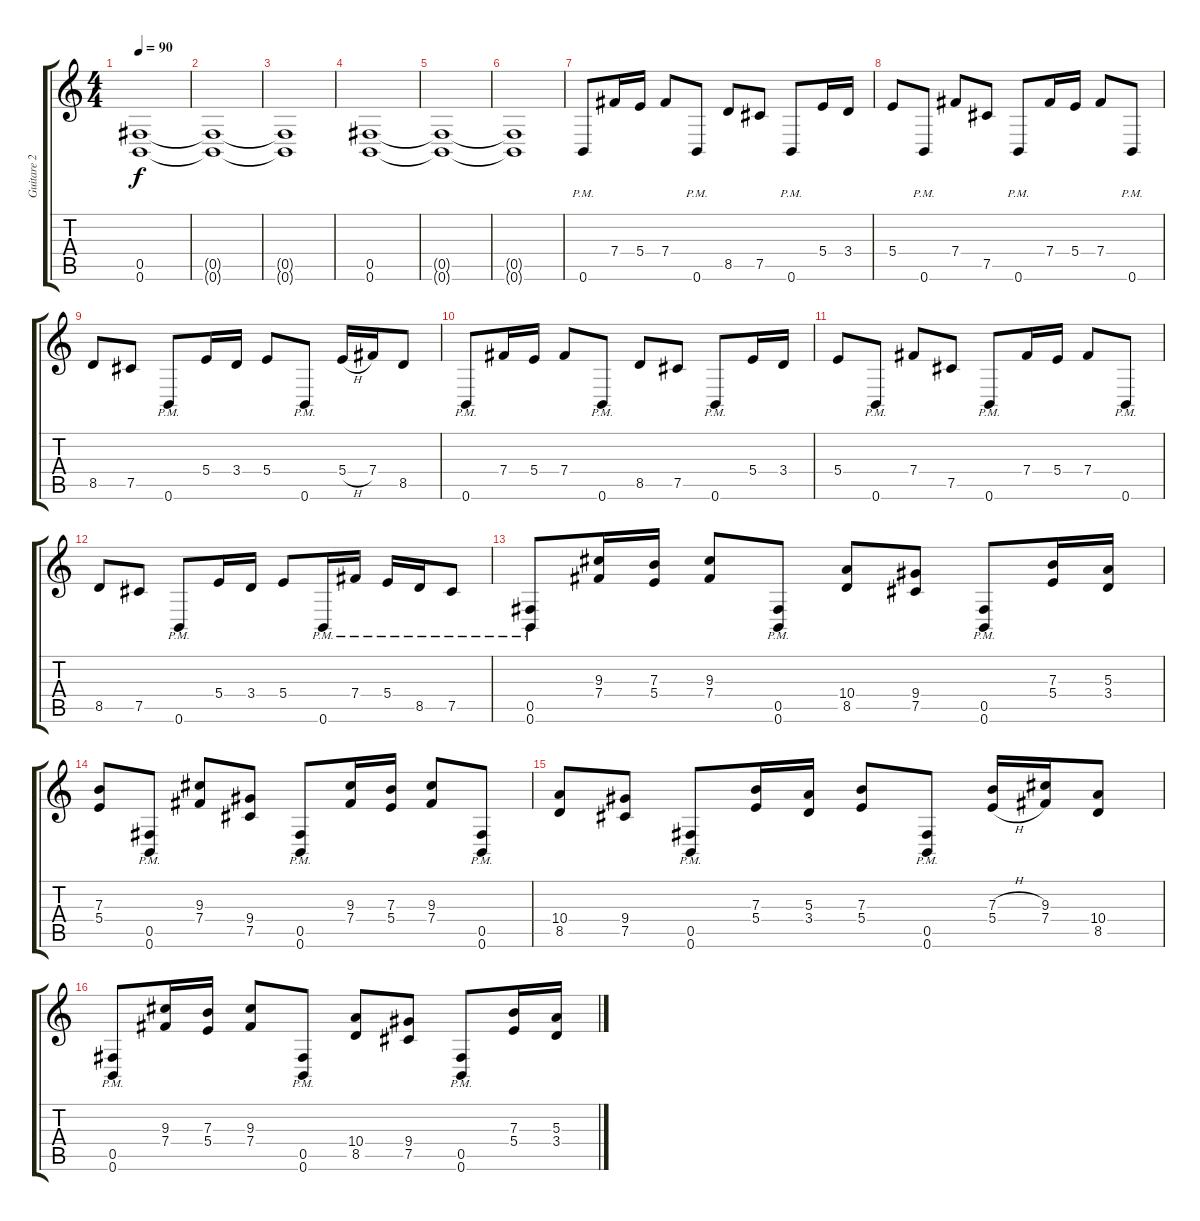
\track ("Guitare 2" "Guitare 2") {instrument distortionguitar}
\staff {score tabs}
\tuning (Db4 Ab3 E3 B2 Gb2 B1) {hide}
\ts (4 4)
\tempo 90
\clef g2
\ks c
(0.5 0.6).1{dy f instrument distortionguitar} |
(0.5{t} 0.6{t}).1 |
(0.5{t} 0.6{t}).1 |
(0.5 0.6).1 |
(0.5{t} 0.6{t}).1 |
(0.5{t} 0.6{t}).1 |
0.6{pm}.8 7.4.16 5.4.16 7.4.8 0.6{pm}.8 8.5.8 7.5.8 0.6{pm}.8 5.4.16 3.4.16 |
5.4.8 0.6{pm}.8 7.4.8 7.5.8 0.6{pm}.8 7.4.16 5.4.16 7.4.8 0.6{pm}.8 |
8.5.8 7.5.8 0.6{pm}.8 5.4.16 3.4.16 5.4.8 0.6{pm}.8 5.4{h}.16 7.4.16 8.5.8 |
0.6{pm}.8 7.4.16 5.4.16 7.4.8 0.6{pm}.8 8.5.8 7.5.8 0.6{pm}.8 5.4.16 3.4.16 |
5.4.8 0.6{pm}.8 7.4.8 7.5.8 0.6{pm}.8 7.4.16 5.4.16 7.4.8 0.6{pm}.8 |
8.5.8 7.5.8 0.6{pm}.8 5.4.16 3.4.16 5.4.8 0.6{pm}.16 7.4{pm}.16 5.4{pm}.16 8.5{pm}.16 7.5{pm}.8 |
(0.5{pm} 0.6{pm}).8 (9.3 7.4).16 (7.3 5.4).16 (9.3 7.4).8 (0.5{pm} 0.6{pm}).8 (10.4 8.5).8 (9.4 7.5).8 (0.5{pm} 0.6{pm}).8 (7.3 5.4).16 (5.3 3.4).16 |
(7.3 5.4).8 (0.5{pm} 0.6{pm}).8 (9.3 7.4).8 (9.4 7.5).8 (0.5{pm} 0.6{pm}).8 (9.3 7.4).16 (7.3 5.4).16 (9.3 7.4).8 (0.5{pm} 0.6{pm}).8 |
(10.4 8.5).8 (9.4 7.5).8 (0.5{pm} 0.6{pm}).8 (7.3 5.4).16 (5.3 3.4).16 (7.3 5.4).8 (0.5{pm} 0.6{pm}).8 (7.3{h} 5.4{h}).16 (9.3 7.4).16 (10.4 8.5).8 |
(0.5{pm} 0.6{pm}).8 (9.3 7.4).16 (7.3 5.4).16 (9.3 7.4).8 (0.5{pm} 0.6{pm}).8 (10.4 8.5).8 (9.4 7.5).8 (0.5{pm} 0.6{pm}).8 (7.3 5.4).16 (5.3 3.4).16
